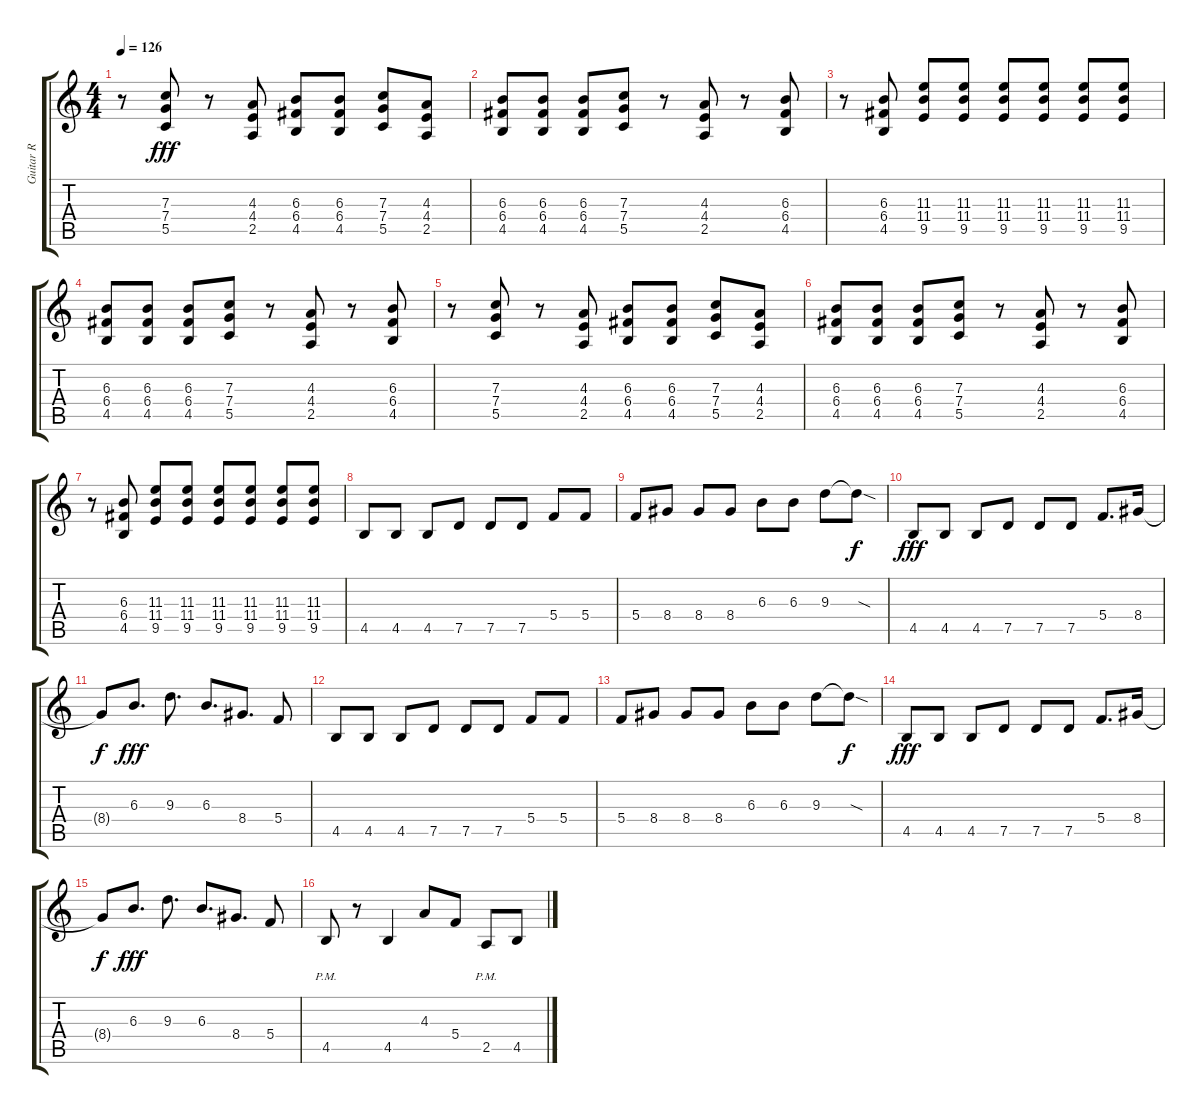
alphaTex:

\track ("Guitar R" "Guitar R") {instrument distortionguitar}
\staff {score tabs}
\tuning (D4 A3 F3 C3 G2 D2) {hide}
\ts (4 4)
\tempo 126
\clef g2
\ks c
r.8{dy fff} (7.3 7.4 5.5).8 r.8 (4.3 4.4 2.5).8 (6.3 6.4 4.5).8 (6.3 6.4 4.5).8 (7.3 7.4 5.5).8 (4.3 4.4 2.5).8 |
(6.3 6.4 4.5).8 (6.3 6.4 4.5).8 (6.3 6.4 4.5).8 (7.3 7.4 5.5).8 r.8 (4.3 4.4 2.5).8 r.8 (6.3 6.4 4.5).8 |
r.8 (6.3 6.4 4.5).8 (11.3 11.4 9.5).8 (11.3 11.4 9.5).8 (11.3 11.4 9.5).8 (11.3 11.4 9.5).8 (11.3 11.4 9.5).8 (11.3 11.4 9.5).8 |
(6.3 6.4 4.5).8 (6.3 6.4 4.5).8 (6.3 6.4 4.5).8 (7.3 7.4 5.5).8 r.8 (4.3 4.4 2.5).8 r.8 (6.3 6.4 4.5).8 |
r.8 (7.3 7.4 5.5).8 r.8 (4.3 4.4 2.5).8 (6.3 6.4 4.5).8 (6.3 6.4 4.5).8 (7.3 7.4 5.5).8 (4.3 4.4 2.5).8 |
(6.3 6.4 4.5).8 (6.3 6.4 4.5).8 (6.3 6.4 4.5).8 (7.3 7.4 5.5).8 r.8 (4.3 4.4 2.5).8 r.8 (6.3 6.4 4.5).8 |
r.8 (6.3 6.4 4.5).8 (11.3 11.4 9.5).8 (11.3 11.4 9.5).8 (11.3 11.4 9.5).8 (11.3 11.4 9.5).8 (11.3 11.4 9.5).8 (11.3 11.4 9.5).8 |
4.5.8 4.5.8 4.5.8 7.5.8 7.5.8 7.5.8 5.4.8 5.4.8 |
5.4.8 8.4.8 8.4.8 8.4.8 6.3.8 6.3.8 9.3.8 9.3{sod t}.8{dy f} |
4.5.8{dy fff} 4.5.8 4.5.8 7.5.8 7.5.8 7.5.8 5.4.8{d} 8.4.16 |
8.4{t}.8{dy f} 6.3.8{d dy fff} 9.3.8{d} 6.3.8{d} 8.4.8{d} 5.4.8 |
4.5.8 4.5.8 4.5.8 7.5.8 7.5.8 7.5.8 5.4.8 5.4.8 |
5.4.8 8.4.8 8.4.8 8.4.8 6.3.8 6.3.8 9.3.8 9.3{sod t}.8{dy f} |
4.5.8{dy fff} 4.5.8 4.5.8 7.5.8 7.5.8 7.5.8 5.4.8{d} 8.4.16 |
8.4{t}.8{dy f} 6.3.8{d dy fff} 9.3.8{d} 6.3.8{d} 8.4.8{d} 5.4.8 |
4.5{pm}.8 r.8 4.5.4 4.3.8 5.4.8 2.5{pm}.8 4.5.8
